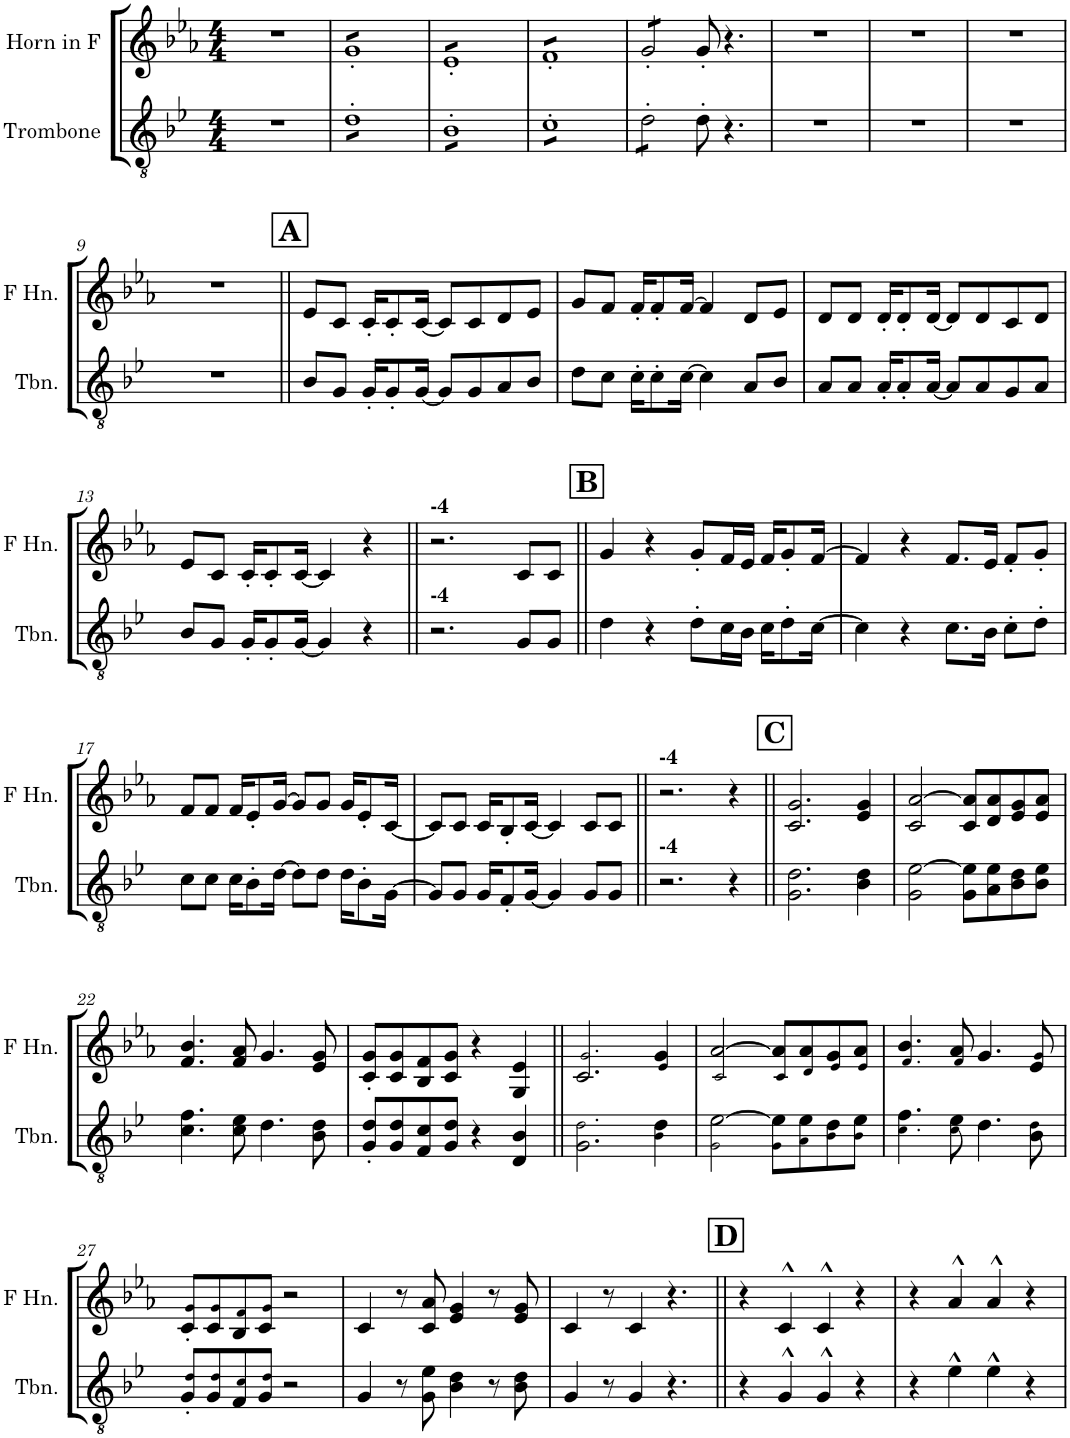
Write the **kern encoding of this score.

**kern	**kern
*part2	*part1
*staff2	*staff1
*I"Trombone	*I"Horn in F
*I'Tbn.	*
*clefGv2	*clefG2
*Trd1c2	*Trd4c7
*k[b-e-]	*k[b-e-a-]
*M4/4	*M4/4
=1	=1
1r	1r
=2	=2
*tremolo	*
*	*tremolo
8d'L	8g'L
8d'	8g'
8d'	8g'
8d'	8g'
8d'	8g'
8d'	8g'
8d'	8g'
8d'J	8g'J
=3	=3
8B-'L	8e-'L
8B-'	8e-'
8B-'	8e-'
8B-'	8e-'
8B-'	8e-'
8B-'	8e-'
8B-'	8e-'
8B-'J	8e-'J
=4	=4
8c'L	8f'L
8c'	8f'
8c'	8f'
8c'	8f'
8c'	8f'
8c'	8f'
8c'	8f'
8c'J	8f'J
=5	=5
8d'\L	8g'/L
8d'\	8g'/
8d'\	8g'/
8d'\J	8g'/J
*	*Xtremolo
*Xtremolo	*
8d'\	8g'/
4.r	4.r
=6	=6
1r	1r
=7	=7
1r	1r
=8	=8
1r	1r
!!LO:LB:g=z
=9	=9
1r	1r
!!LO:REH:place=s1:a:B:cj:fs=14:t=A
=10||	=10||
8B-/L	8e-/L
8G/J	8c/J
16G'/KL	16c'/KL
8G'/	8c'/
[<16G/Jk	[<16c/Jk
8G/L]	8c/L]
8G/	8c/
8A/	8d/
8B-/J	8e-/J
=11	=11
8d\L	8g/L
8c\J	8f/J
16c'\KL	16f'/KL
8c'\	8f'/
[>16c\Jk	[>16f/Jk
4c\]	4f/]
8A/L	8d/L
8B-/J	8e-/J
=12	=12
8A/L	8d/L
8A/J	8d/J
16A'/KL	16d'/KL
8A'/	8d'/
[<16A/Jk	[<16d/Jk
8A/L]	8d/L]
8A/	8d/
8G/	8c/
8A/J	8d/J
!!LO:LB:g=z
=13	=13
8B-/L	8e-/L
8G/J	8c/J
16G'/KL	16c'/KL
8G'/	8c'/
[<16G/Jk	[<16c/Jk
4G/]	4c/]
4r	4r
=14||	=14||
!	!LO:TX:a:B:t=-4
!LO:TX:a:B:t=-4	!
2.r	2.r
8G/L	8c/L
8G/J	8c/J
!!LO:REH:place=s1:a:B:cj:fs=14:t=B
=15||	=15||
4d\	4g/
4r	4r
8d'\L	8g'/L
16c\L	16f/L
16B-\JJ	16e-/JJ
16c\KL	16f/KL
8d'\	8g'/
[>16c\Jk	[>16f/Jk
=16	=16
4c\]	4f/]
4r	4r
8.c\L	8.f/L
16B-\Jk	16e-/Jk
8c'\L	8f'/L
8d'\J	8g'/J
!!LO:LB:g=z
=17	=17
8c\L	8f/L
8c\J	8f/J
16c\KL	16f/KL
8B-'\	8e-'/
[>16d\Jk	[>16g/Jk
8d\L]	8g/L]
8d\J	8g/J
16d\KL	16g/KL
8B-'\	8e-'/
[16G\Jk	[16c/Jk
=18	=18
8G/L]	8c/L]
8G/J	8c/J
16G/KL	16c/KL
8F'/	8B-'/
[<16G/Jk	[<16c/Jk
4G/]	4c/]
8G/L	8c/L
8G/J	8c/J
=19||	=19||
!	!LO:TX:a:B:t=-4
!LO:TX:a:B:t=-4	!
2.r	2.r
4r	4r
!!LO:REH:place=s1:a:B:cj:fs=14:t=C
=20||	=20||
2.G\ 2.d\	2.c/ 2.g/
4B-\ 4d\	4e-/ 4g/
=21	=21
2G\ [>2e-\	2c/ [>2a-/
8G\ 8e-\]L	8c/ 8a-/]L
8A\ 8e-\	8d/ 8a-/
8B-\ 8d\	8e-/ 8g/
8B-\ 8e-\J	8e-/ 8a-/J
!!LO:LB:g=z
=22	=22
4.c\ 4.f\	4.f/ 4.b-/
8c\ 8e-\	8f/ 8a-/
4.d\	4.g/
8B-\ 8d\	8e-/ 8g/
=23	=23
8G/' 8d/'L	8c/' 8g/'L
8G/ 8d/	8c/ 8g/
8F/ 8c/	8B-/ 8f/
8G/ 8d/J	8c/ 8g/J
4r	4r
4D/ 4B-/	4G/ 4e-/
=24||	=24||
2.G\ 2.d!\	2.c/ 2.g!/
4B-!\ 4d\	4e-!/ 4g/
=25	=25
2G!\ [>2e-\	2c!/ [>2a-/
8G!\ 8e-\]L	8c!/ 8a-/]L
8A!\ 8e-\	8d!/ 8a-/
8B-!\ 8d\	8e-!/ 8g/
8B-!\ 8e-\J	8e-!/ 8a-/J
=26	=26
4.c!\ 4.f\	4.f!/ 4.b-/
8c!\ 8e-\	8f!/ 8a-/
4.d\	4.g/
8B-\ 8d!\	8e-/ 8g!/
!!LO:LB:g=z
=27	=27
8G/' 8d!/'L	8c/' 8g!/'L
8G/ 8d!/	8c/ 8g!/
8F/ 8c!/	8B-/ 8f!/
8G/ 8d!/J	8c/ 8g!/J
2r	2r
=28	=28
4G/	4c/
8r	8r
8G\ 8e-\	8c/ 8a-/
4B-\ 4d\	4e-/ 4g/
8r	8r
8B-\ 8d\	8e-/ 8g/
=29	=29
4G/	4c/
8r	8r
4G/	4c/
4.r	4.r
!!LO:REH:place=s1:a:B:cj:fs=14:t=D
=30||	=30||
4r	4r
4G^^/	4c^^/
4G^^/	4c^^/
4r	4r
=31	=31
4r	4r
4e-^^\	4a-^^/
4e-^^\	4a-^^/
4r	4r
=	=
*-	*-
